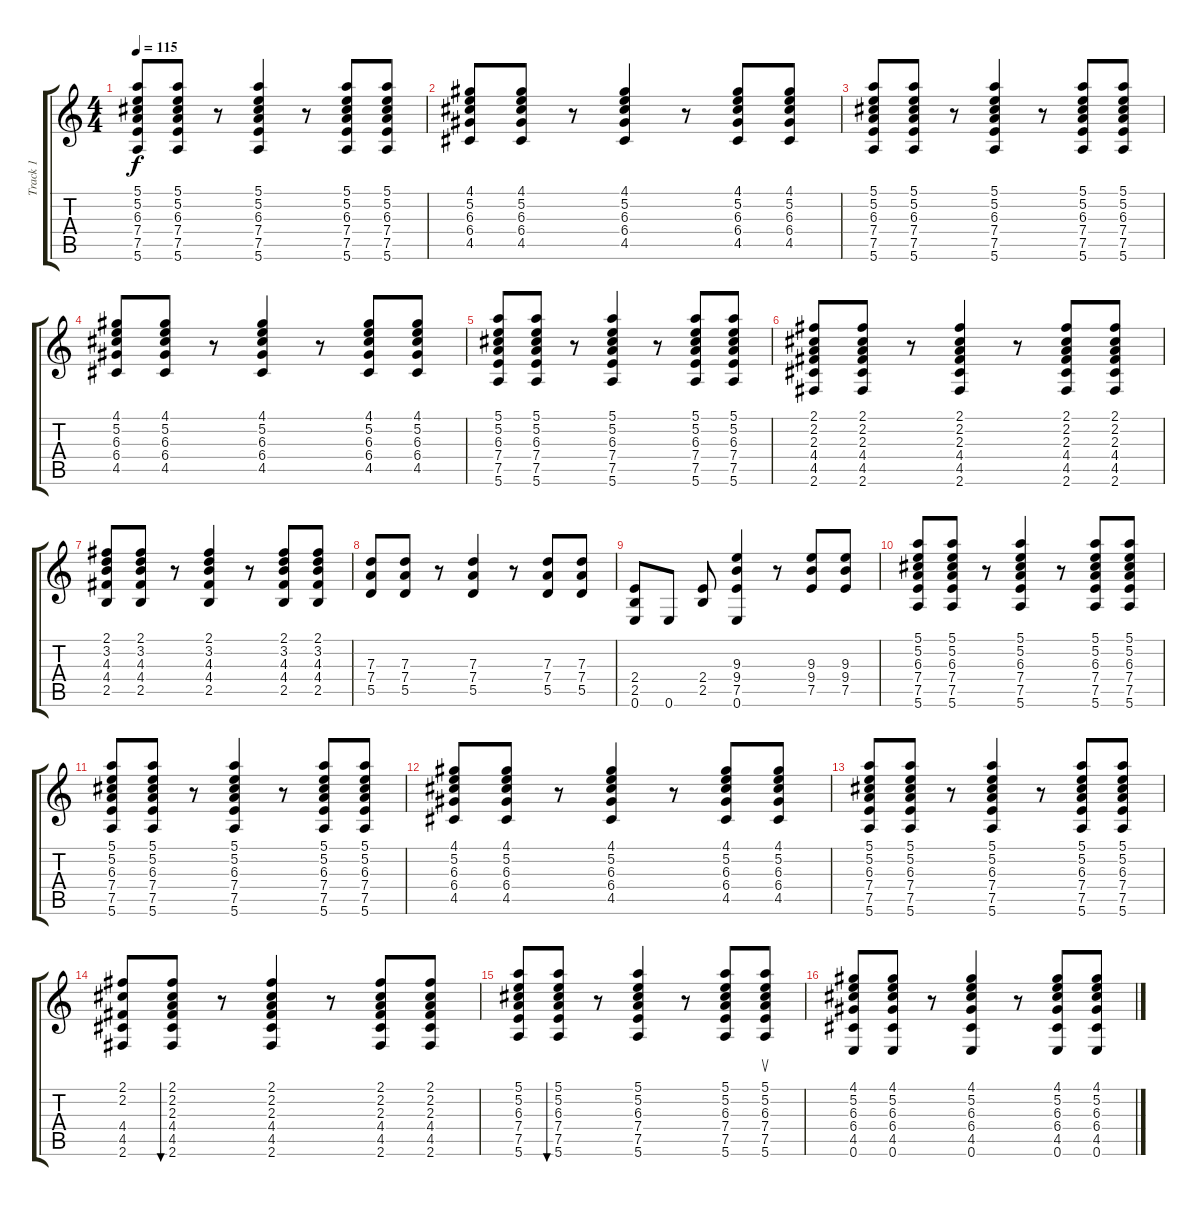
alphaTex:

\track ("Track 1" "Track 1") {instrument acousticguitarnylon}
\staff {score tabs}
\tuning (E4 B3 G3 D3 A2 E2) {hide}
\ts (4 4)
\tempo 115
\clef g2
\ks c
(5.1 5.2 6.3 7.4 7.5 5.6).8{dy f} (5.1 5.2 6.3 7.4 7.5 5.6).8 r.8 (5.1 5.2 6.3 7.4 7.5 5.6).4 r.8 (5.1 5.2 6.3 7.4 7.5 5.6).8 (5.1 5.2 6.3 7.4 7.5 5.6).8 |
(4.1 5.2 6.3 6.4 4.5).8 (4.1 5.2 6.3 6.4 4.5).8 r.8 (4.1 5.2 6.3 6.4 4.5).4 r.8 (4.1 5.2 6.3 6.4 4.5).8 (4.1 5.2 6.3 6.4 4.5).8 |
(5.1 5.2 6.3 7.4 7.5 5.6).8 (5.1 5.2 6.3 7.4 7.5 5.6).8 r.8 (5.1 5.2 6.3 7.4 7.5 5.6).4 r.8 (5.1 5.2 6.3 7.4 7.5 5.6).8 (5.1 5.2 6.3 7.4 7.5 5.6).8 |
(4.1 5.2 6.3 6.4 4.5).8 (4.1 5.2 6.3 6.4 4.5).8 r.8 (4.1 5.2 6.3 6.4 4.5).4 r.8 (4.1 5.2 6.3 6.4 4.5).8 (4.1 5.2 6.3 6.4 4.5).8 |
(5.1 5.2 6.3 7.4 7.5 5.6).8 (5.1 5.2 6.3 7.4 7.5 5.6).8 r.8 (5.1 5.2 6.3 7.4 7.5 5.6).4 r.8 (5.1 5.2 6.3 7.4 7.5 5.6).8 (5.1 5.2 6.3 7.4 7.5 5.6).8 |
(2.1 2.2 2.3 4.4 4.5 2.6).8 (2.1 2.2 2.3 4.4 4.5 2.6).8 r.8 (2.1 2.2 2.3 4.4 4.5 2.6).4 r.8 (2.1 2.2 2.3 4.4 4.5 2.6).8 (2.1 2.2 2.3 4.4 4.5 2.6).8 |
(2.1 3.2 4.3 4.4 2.5).8 (2.1 3.2 4.3 4.4 2.5).8 r.8 (2.1 3.2 4.3 4.4 2.5).4 r.8 (2.1 3.2 4.3 4.4 2.5).8 (2.1 3.2 4.3 4.4 2.5).8 |
(7.3 7.4 5.5).8 (7.3 7.4 5.5).8 r.8 (7.3 7.4 5.5).4 r.8 (7.3 7.4 5.5).8 (7.3 7.4 5.5).8 |
(2.4 2.5 0.6).8 0.6.8 (2.4 2.5).8 (9.3 9.4 7.5 0.6).4 r.8 (9.3 9.4 7.5).8 (9.3 9.4 7.5).8 |
(5.1 5.2 6.3 7.4 7.5 5.6).8 (5.1 5.2 6.3 7.4 7.5 5.6).8 r.8 (5.1 5.2 6.3 7.4 7.5 5.6).4 r.8 (5.1 5.2 6.3 7.4 7.5 5.6).8 (5.1 5.2 6.3 7.4 7.5 5.6).8 |
(5.1 5.2 6.3 7.4 7.5 5.6).8 (5.1 5.2 6.3 7.4 7.5 5.6).8 r.8 (5.1 5.2 6.3 7.4 7.5 5.6).4 r.8 (5.1 5.2 6.3 7.4 7.5 5.6).8 (5.1 5.2 6.3 7.4 7.5 5.6).8 |
(4.1 5.2 6.3 6.4 4.5).8 (4.1 5.2 6.3 6.4 4.5).8 r.8 (4.1 5.2 6.3 6.4 4.5).4 r.8 (4.1 5.2 6.3 6.4 4.5).8 (4.1 5.2 6.3 6.4 4.5).8 |
(5.1 5.2 6.3 7.4 7.5 5.6).8 (5.1 5.2 6.3 7.4 7.5 5.6).8 r.8 (5.1 5.2 6.3 7.4 7.5 5.6).4 r.8 (5.1 5.2 6.3 7.4 7.5 5.6).8 (5.1 5.2 6.3 7.4 7.5 5.6).8 |
(2.1 2.2 4.4 4.5 2.6).8 (2.1 2.2 2.3 4.4 4.5 2.6).8{bu 60} r.8 (2.1 2.2 2.3 4.4 4.5 2.6).4 r.8 (2.1 2.2 2.3 4.4 4.5 2.6).8 (2.1 2.2 2.3 4.4 4.5 2.6).8 |
(5.1 5.2 6.3 7.4 7.5 5.6).8 (5.1 5.2 6.3 7.4 7.5 5.6).8{bu 60} r.8 (5.1 5.2 6.3 7.4 7.5 5.6).4 r.8 (5.1 5.2 6.3 7.4 7.5 5.6).8 (5.1 5.2 6.3 7.4 7.5 5.6).8{su} |
(4.1 5.2 6.3 6.4 4.5 0.6).8 (4.1 5.2 6.3 6.4 4.5 0.6).8 r.8 (4.1 5.2 6.3 6.4 4.5 0.6).4 r.8 (4.1 5.2 6.3 6.4 4.5 0.6).8 (4.1 5.2 6.3 6.4 4.5 0.6).8
